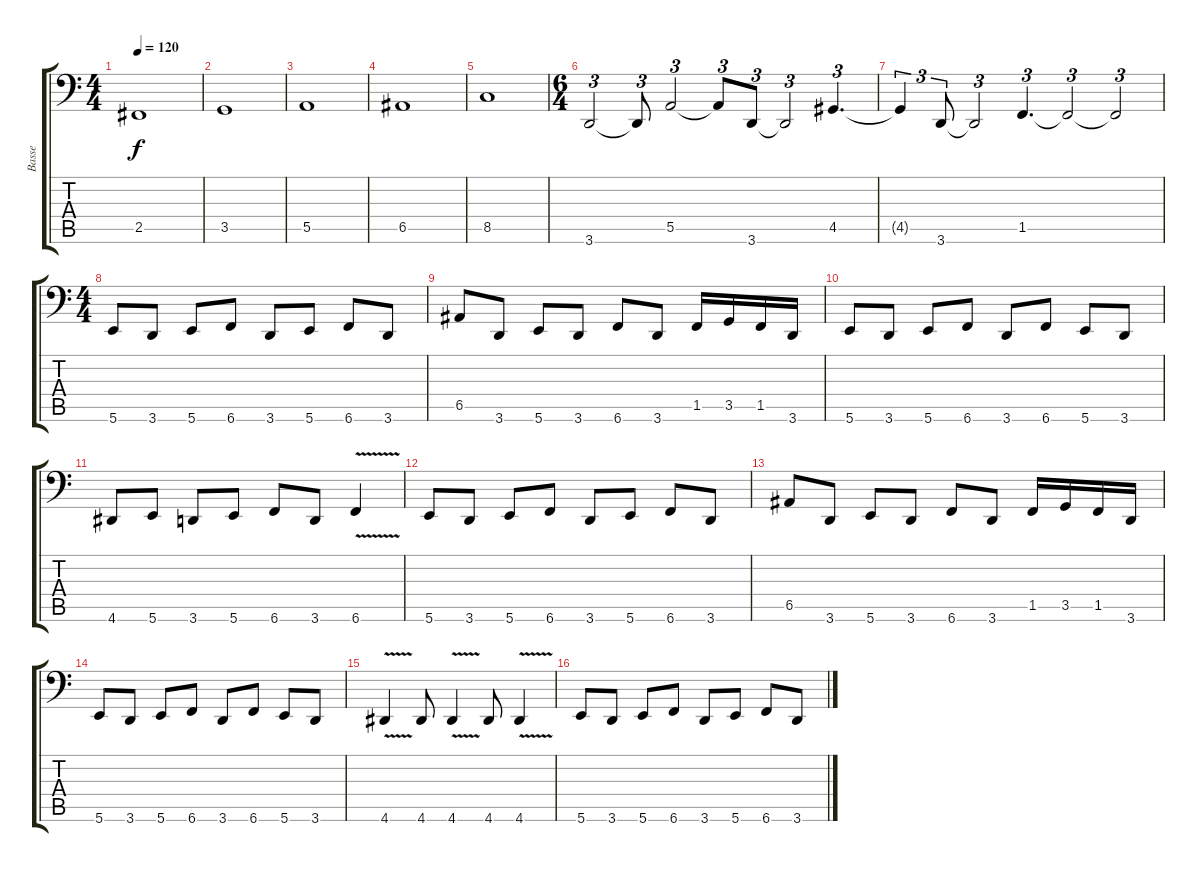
\track ("Basse" "Basse") {instrument electricbassfinger}
\staff {score tabs}
\tuning (C3 G2 D2 A1 E1 B0) {hide}
\ts (4 4)
\tempo 120
\clef f4
\ks c
2.5.1{dy f} |
3.5.1 |
5.5.1 |
6.5.1 |
8.5.1 |
\ts (6 4)
3.6.2{tu (3 2)} 3.6{t}.8{tu (3 2)} 5.5.2{tu (3 2)} 5.5{t}.8{tu (3 2)} 3.6.8{tu (3 2)} 3.6{t}.2{tu (3 2)} 4.5.4{d tu (3 2)} |
4.5{t}.4{tu (3 2)} 3.6.8{tu (3 2)} 3.6{t}.2{tu (3 2)} 1.5.4{d tu (3 2)} 1.5{t}.2{tu (3 2)} 1.5{t}.2{tu (3 2)} |
\ts (4 4)
5.6.8 3.6.8 5.6.8 6.6.8 3.6.8 5.6.8 6.6.8 3.6.8 |
6.5.8 3.6.8 5.6.8 3.6.8 6.6.8 3.6.8 1.5.16 3.5.16 1.5.16 3.6.16 |
5.6.8 3.6.8 5.6.8 6.6.8 3.6.8 6.6.8 5.6.8 3.6.8 |
4.6.8 5.6.8 3.6.8 5.6.8 6.6.8 3.6.8 6.6{v}.4 |
5.6.8 3.6.8 5.6.8 6.6.8 3.6.8 5.6.8 6.6.8 3.6.8 |
6.5.8 3.6.8 5.6.8 3.6.8 6.6.8 3.6.8 1.5.16 3.5.16 1.5.16 3.6.16 |
5.6.8 3.6.8 5.6.8 6.6.8 3.6.8 6.6.8 5.6.8 3.6.8 |
4.6{v}.4 4.6.8 4.6{v}.4 4.6.8 4.6{v}.4 |
5.6.8 3.6.8 5.6.8 6.6.8 3.6.8 5.6.8 6.6.8 3.6.8
